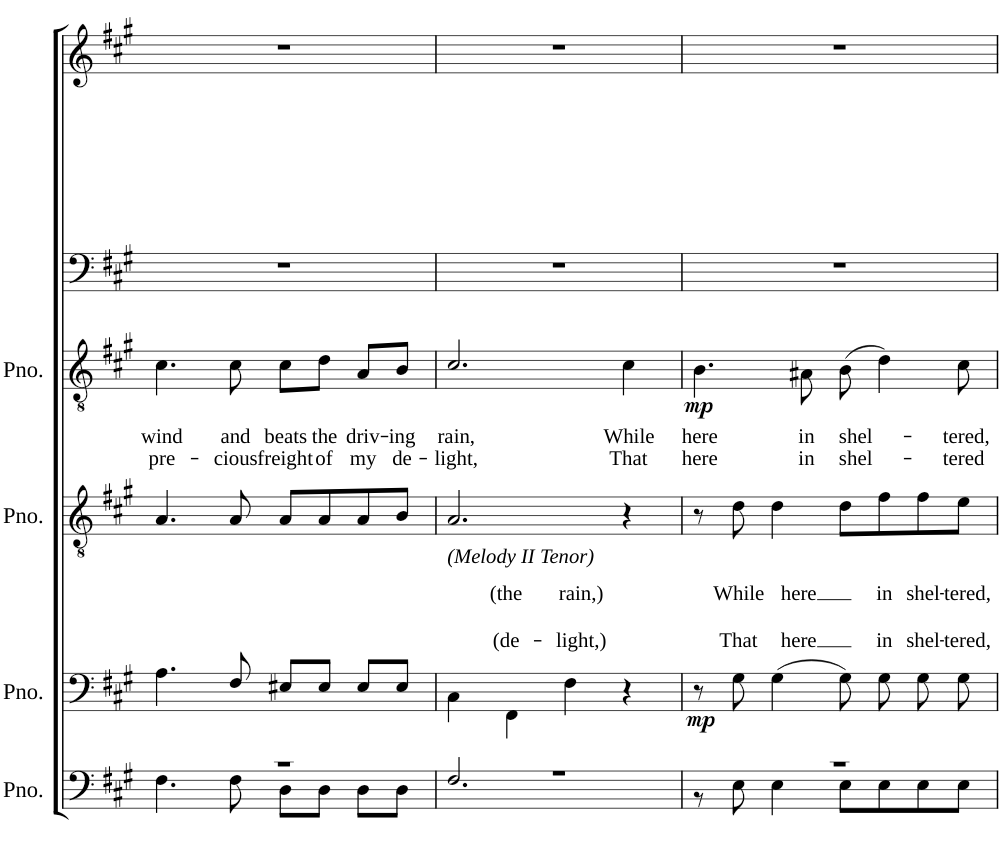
**kern	**kern	**text	**text	**dynam	**kern	**kern	**text	**text	**dynam	**kern	**kern
*part6	*part5	*part5	*part5	*part5	*part4	*part3	*part3	*part3	*part3	*part2	*part1
*staff6	*staff5	*staff5	*staff5	*staff5	*staff4	*staff3	*staff3	*staff3	*staff3	*staff2	*staff1
*I"Piano	*I"Piano	*	*	*	*I"Piano	*I"Piano	*	*	*	*I"Piano	*I"Piano
*I'Pno.	*I'Pno.	*	*	*	*I'Pno.	*I'Pno.	*	*	*	*I'Pno	*I'Pno
!!LO:PB:g=z
*clefF4	*clefF4	*	*	*	*clefGv2	*clefGv2	*	*	*	*clefF4	*clefG2
*k[f#c#g#]	*k[f#c#g#]	*	*	*	*k[f#c#g#]	*k[f#c#g#]	*	*	*	*k[f#c#g#]	*k[f#c#g#]
*M4/4	*M4/4	*	*	*	*M4/4	*M4/4	*	*	*	*M4/4	*M4/4
=4	=4	=4	=4	=4	=4	=4	=4	=4	=4	=4	=4
*^	*	*	*	*	*	*	*	*	*	*	*
!	!	!	!	!	!	!	!	!LO:LY:b	!LO:LY:b	!	!	!
1r	4.F#\	4.A\	.	.	.	4.A/	4.c#\	wind	pre-	.	1r	1r
!	!	!	!	!	!	!	!	!LO:LY:b	!LO:LY:b	!	!	!
.	8F#\	8F#/	.	.	.	8A/	8c#\	and	-cious	.	.	.
!	!	!	!	!	!	!	!	!LO:LY:b	!LO:LY:b	!	!	!
.	8D\L	8E#X/L	.	.	.	8A/L	8c#\L	beats	freight	.	.	.
!	!	!	!	!	!	!	!	!LO:LY:b	!LO:LY:b	!	!	!
.	8D\J	8E#/J	.	.	.	8A/	8d\J	the	of	.	.	.
!	!	!	!	!	!	!	!	!LO:LY:b	!LO:LY:b	!	!	!
.	8D\L	8E#/L	.	.	.	8A/	8A/L	driv-	my	.	.	.
!	!	!	!	!	!	!	!	!LO:LY:b	!LO:LY:b	!	!	!
.	8D\J	8E#/J	.	.	.	8B/J	8B/J	-ing	de-	.	.	.
=5	=5	=5	=5	=5	=5	=5	=5	=5	=5	=5	=5	=5
!	!	!	!	!	!	!LO:TX:b:i:t=(Melody II Tenor)	!	!	!	!	!	!
!	!	!	!	!	!	!	!	!LO:LY:b	!LO:LY:b	!	!	!
1r	2.F#/	4C#\	.	.	.	2.A/	2.c#/	rain,	-light,	.	1r	1r
!	!	!	!LO:LY:a	!LO:LY:a	!	!	!	!	!	!	!	!
.	.	4FF#\	(the	(de-	.	.	.	.	.	.	.	.
!	!	!	!LO:LY:a	!LO:LY:a	!	!	!	!	!	!	!	!
.	.	4F#\	rain,)	-light,)	.	.	.	.	.	.	.	.
!	!	!	!	!	!	!	!	!LO:LY:b	!LO:LY:b	!	!	!
.	4ryy	4r	.	.	.	4r	4c#\	While	That	.	.	.
=6	=6	=6	=6	=6	=6	=6	=6	=6	=6	=6	=6	=6
!	!	!	!	!	!LO:DY:b	!	!	!LO:LY:b	!LO:LY:b	!LO:DY:b	!	!
1r	8r	8r	.	.	mp	8r	4.B\	here	here	mp	1r	1r
!	!	!	!LO:LY:a	!LO:LY:a	!	!	!	!	!	!	!	!
.	8E\	8G#\	While	That	.	8d\	.	.	.	.	.	.
!	!	!	!LO:LY:a	!LO:LY:a	!	!	!	!	!	!	!	!
.	4E\	(4G#\	here	here	.	4d\	.	.	.	.	.	.
!	!	!	!	!	!	!	!	!LO:LY:b	!LO:LY:b	!	!	!
.	.	.	.	.	.	.	8A#X\	in	in	.	.	.
!	!	!	!	!	!	!	!	!LO:LY:b	!LO:LY:b	!	!	!
.	8E\L	8G#\)	.	.	.	8d\L	(8B\	shel-	shel-	.	.	.
!	!	!	!LO:LY:a	!LO:LY:a	!	!	!	!	!	!	!	!
.	8E\	8G#\	in	in	.	8f#\	4d\)	.	.	.	.	.
!	!	!	!LO:LY:a	!LO:LY:a	!	!	!	!	!	!	!	!
.	8E\	8G#\	shel-	shel-	.	8f#\	.	.	.	.	.	.
!	!	!	!LO:LY:a	!LO:LY:a	!	!	!	!LO:LY:b	!LO:LY:b	!	!	!
.	8E\J	8G#\	-tered,	-tered,	.	8e\J	8c#\	-tered,	-tered	.	.	.
*v	*v	*	*	*	*	*	*	*	*	*	*	*
=	=	=	=	=	=	=	=	=	=	=	=
*-	*-	*-	*-	*-	*-	*-	*-	*-	*-	*-	*-
